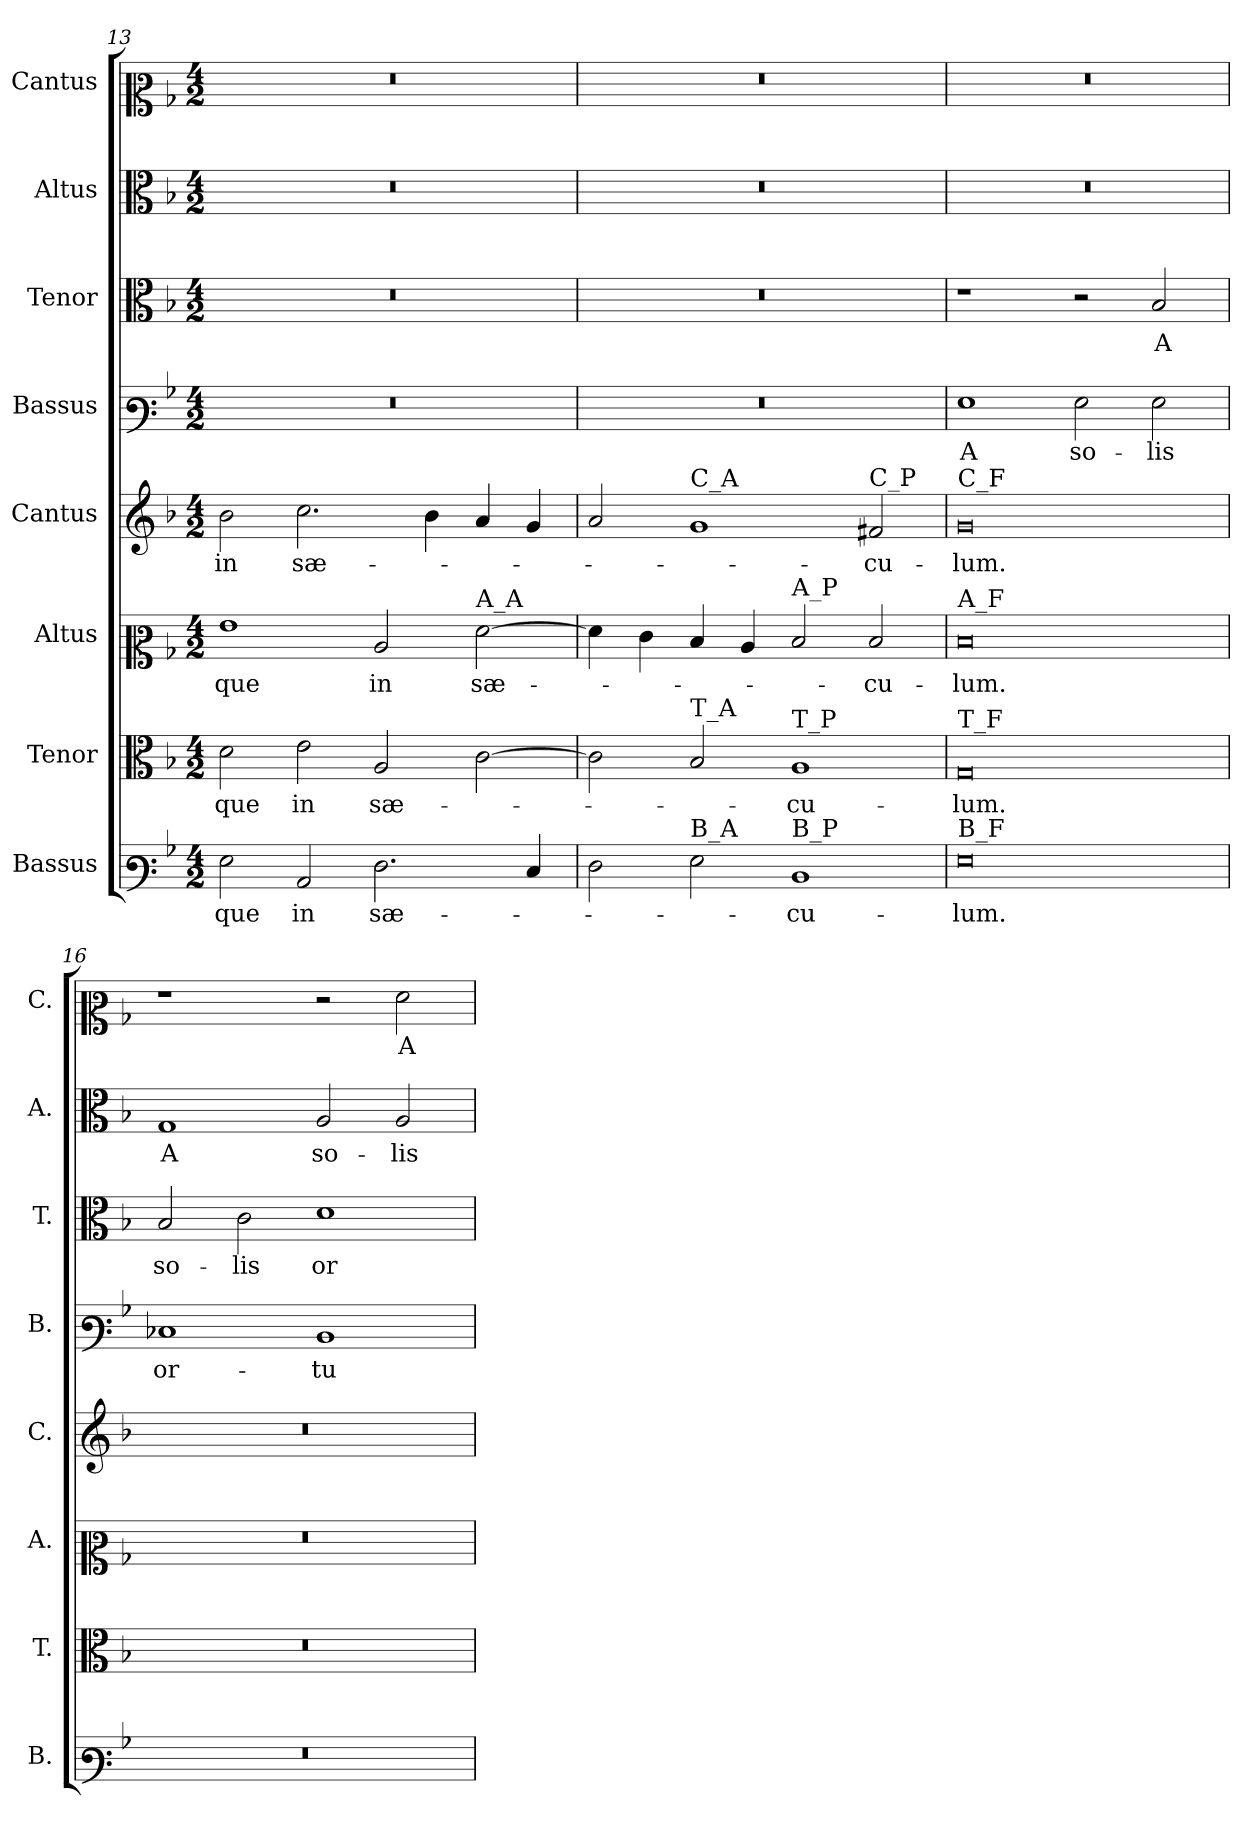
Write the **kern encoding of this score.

**kern	**text	**kern	**text	**kern	**text	**kern	**text	**kern	**text	**kern	**text	**kern	**text	**kern	**text
*part8	*part8	*part7	*part7	*part6	*part6	*part5	*part5	*part4	*part4	*part3	*part3	*part2	*part2	*part1	*part1
*staff8	*staff8	*staff7	*staff7	*staff6	*staff6	*staff5	*staff5	*staff4	*staff4	*staff3	*staff3	*staff2	*staff2	*staff1	*staff1
*I"Bassus	*	*I"Tenor	*	*I"Altus	*	*I"Cantus	*	*I"Bassus	*	*I"Tenor	*	*I"Altus	*	*I"Cantus	*
*I'B.	*	*I'T.	*	*I'A.	*	*I'C.	*	*I'B.	*	*I'T.	*	*I'A.	*	*I'C.	*
*clefF3	*	*clefC3	*	*clefC2	*	*clefG2	*	*clefF3	*	*clefC3	*	*clefC3	*	*clefC2	*
*k[b-]	*	*k[b-]	*	*k[b-]	*	*k[b-]	*	*k[b-]	*	*k[b-]	*	*k[b-]	*	*k[b-]	*
*M4/2	*	*M4/2	*	*M4/2	*	*M4/2	*	*M4/2	*	*M4/2	*	*M4/2	*	*M4/2	*
=13	=13	=13	=13	=13	=13	=13	=13	=13	=13	=13	=13	=13	=13	=13	=13
!	!	!	!	!	!	!	!	!LO:N:vis=1	!	!LO:N:vis=1	!	!LO:N:vis=1	!	!LO:N:vis=1	!
2G\	-que	2d\	-que	1g	-que	2b-\	in	0r	.	0r	.	0r	.	0r	.
2C/	in	2e\	in	.	.	2.cc\	sæ-	.	.	.	.	.	.	.	.
2.F\	sæ-	2A/	sæ-	2c/	in	.	.	.	.	.	.	.	.	.	.
.	.	.	.	.	.	4b-\	.	.	.	.	.	.	.	.	.
!	!	!	!	!LO:TX:a:t=A_A	!	!	!	!	!	!	!	!	!	!	!
.	.	[2c\	.	[2f\	sæ-	4a/	.	.	.	.	.	.	.	.	.
4E/	.	.	.	.	.	4g/	.	.	.	.	.	.	.	.	.
=14	=14	=14	=14	=14	=14	=14	=14	=14	=14	=14	=14	=14	=14	=14	=14
!	!	!	!	!	!	!	!	!LO:N:vis=1	!	!LO:N:vis=1	!	!LO:N:vis=1	!	!LO:N:vis=1	!
2F\	.	2c\]	.	4f\]	.	2a/	.	0r	.	0r	.	0r	.	0r	.
.	.	.	.	4e\	.	.	.	.	.	.	.	.	.	.	.
!	!	!	!	!	!	!LO:TX:a:t=C_A	!	!	!	!	!	!	!	!	!
!	!	!LO:TX:a:t=T_A	!	!	!	!	!	!	!	!	!	!	!	!	!
!LO:TX:a:t=B_A	!	!	!	!	!	!	!	!	!	!	!	!	!	!	!
2G\	.	2B-/	.	4d/	.	1g	.	.	.	.	.	.	.	.	.
.	.	.	.	4c/	.	.	.	.	.	.	.	.	.	.	.
!	!	!	!	!LO:TX:a:t=A_P	!	!	!	!	!	!	!	!	!	!	!
!	!	!LO:TX:a:t=T_P	!	!	!	!	!	!	!	!	!	!	!	!	!
!LO:TX:a:t=B_P	!	!	!	!	!	!	!	!	!	!	!	!	!	!	!
1D	-cu-	1A	-cu-	2d/	.	.	.	.	.	.	.	.	.	.	.
!	!	!	!	!	!	!LO:TX:a:t=C_P	!	!	!	!	!	!	!	!	!
.	.	.	.	2d/	-cu-	2f#X/	-cu-	.	.	.	.	.	.	.	.
=15	=15	=15	=15	=15	=15	=15	=15	=15	=15	=15	=15	=15	=15	=15	=15
!	!	!	!	!	!	!LO:TX:a:t=C_F	!	!	!	!	!	!	!	!	!
!	!	!	!	!LO:TX:a:t=A_F	!	!	!	!	!	!	!	!	!	!	!
!	!	!LO:TX:a:t=T_F	!	!	!	!	!	!	!	!	!	!	!	!	!
!LO:TX:a:t=B_F	!	!	!	!	!	!	!	!	!	!	!	!	!	!	!
!	!	!	!	!	!	!	!	!	!	!	!	!LO:N:vis=1	!	!LO:N:vis=1	!
0G	-lum.	0G	-lum.	0d	-lum.	0g	-lum.	1G	A	1r	.	0r	.	0r	.
.	.	.	.	.	.	.	.	2G\	so-	2r	.	.	.	.	.
.	.	.	.	.	.	.	.	2G\	-lis	2B-/	A	.	.	.	.
=16	=16	=16	=16	=16	=16	=16	=16	=16	=16	=16	=16	=16	=16	=16	=16
!LO:N:vis=1	!	!LO:N:vis=1	!	!LO:N:vis=1	!	!LO:N:vis=1	!	!	!	!	!	!	!	!	!
0r	.	0r	.	0r	.	0r	.	1E-X	or-	2B-/	so-	1G	A	1r	.
.	.	.	.	.	.	.	.	.	.	2c\	-lis	.	.	.	.
.	.	.	.	.	.	.	.	1D	-tu	1d	or-	2A/	so-	2r	.
.	.	.	.	.	.	.	.	.	.	.	.	2A/	-lis	2f\	A
=	=	=	=	=	=	=	=	=	=	=	=	=	=	=	=
*-	*-	*-	*-	*-	*-	*-	*-	*-	*-	*-	*-	*-	*-	*-	*-
